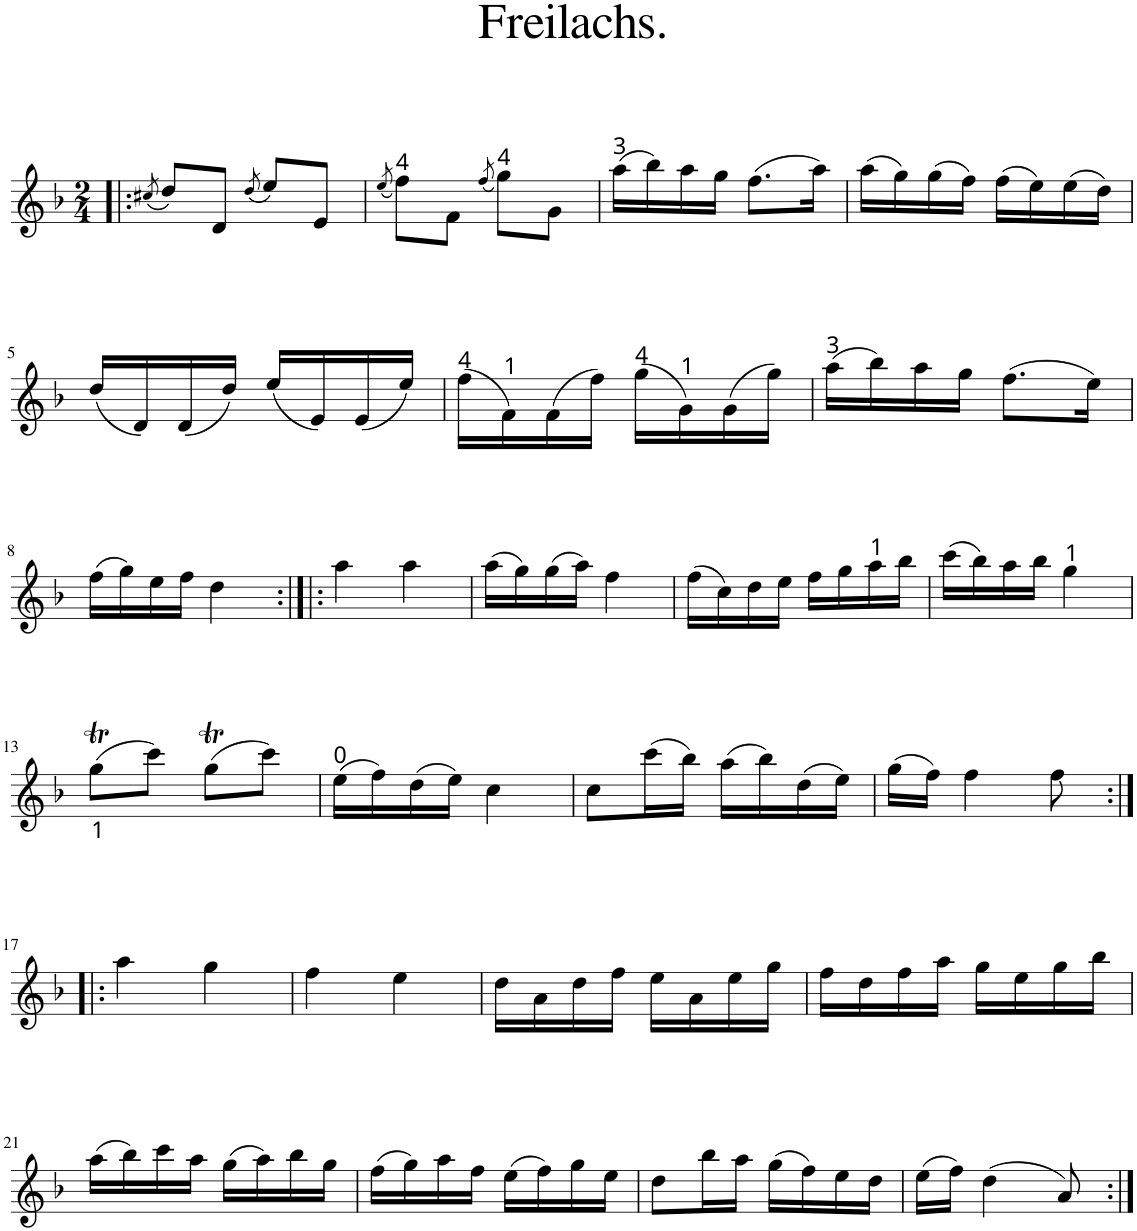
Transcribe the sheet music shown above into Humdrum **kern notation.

**kern
*part1
*staff1
*I"Piano
*I'Pno.
*clefG2
*k[b-]
*d:
*M2/4
=1!|:
(8qcc#X/
8dd/L)
8d/J
(8qdd/
8ee/L)
8e/J
=2
(8qee/
8ff\L)
8f\J
(8qff/
8gg\L)
8g\J
=3
(16aa\LL
16bb-\)
16aa\
16gg\JJ
(8.ff\L
16aa\Jk)
=4
(16aa\LL
16gg\)
(16gg\
16ff\JJ)
(16ff\LL
16ee\)
(16ee\
16dd\JJ)
!!LO:LB:g=z
=5
(16dd/LL
16d/)
(16d/
16dd/JJ)
(16ee/LL
16e/)
(16e/
16ee/JJ)
=6
(16ff\LL
16f\)
(16f\
16ff\JJ)
(16gg\LL
16g\)
(16g\
16gg\JJ)
=7
(16aa\LL
16bb-\)
16aa\
16gg\JJ
(8.ff\L
16ee\Jk)
!!LO:LB:g=z
=8
(16ff\LL
16gg\)
16ee\
16ff\JJ
4dd\
=9:|!|:
4aa\
4aa\
=10
(16aa\LL
16gg\)
(16gg\
16aa\JJ)
4ff\
=11
(16ff\LL
16cc\)
16dd\
16ee\JJ
16ff\LL
16gg\
16aa\
16bb-\JJ
=12
(16ccc\LL
16bb-\)
16aa\
16bb-\JJ
4gg\
!!LO:LB:g=z
=13
(8ggT<\L
8ccc\J)
(8ggT\L
8ccc\J)
=14
(16ee\LL
16ff\)
(16dd\
16ee\JJ)
4cc\
=15
8cc\L
(16ccc\L
16bb-\JJ)
(16aa\LL
16bb-\)
(16dd\
16ee\JJ)
=16
(16gg\LL
16ff\JJ)
4ff\
8ff\
!!LO:LB:g=z
=17:|!|:
4aa\
4gg\
=18
4ff\
4ee\
=19
16dd\LL
16a\
16dd\
16ff\JJ
16ee\LL
16a\
16ee\
16gg\JJ
=20
16ff\LL
16dd\
16ff\
16aa\JJ
16gg\LL
16ee\
16gg\
16bb-\JJ
!!LO:LB:g=z
=21
(16aa\LL
16bb-\)
16ccc\
16aa\JJ
(16gg\LL
16aa\)
16bb-\
16gg\JJ
=22
(16ff\LL
16gg\)
16aa\
16ff\JJ
(16ee\LL
16ff\)
16gg\
16ee\JJ
=23
8dd\L
16bb-\L
16aa\JJ
(16gg\LL
16ff\)
16ee\
16dd\JJ
=24
(16ee\LL
16ff\JJ)
(4dd\
8a/)
=:|!
*-
